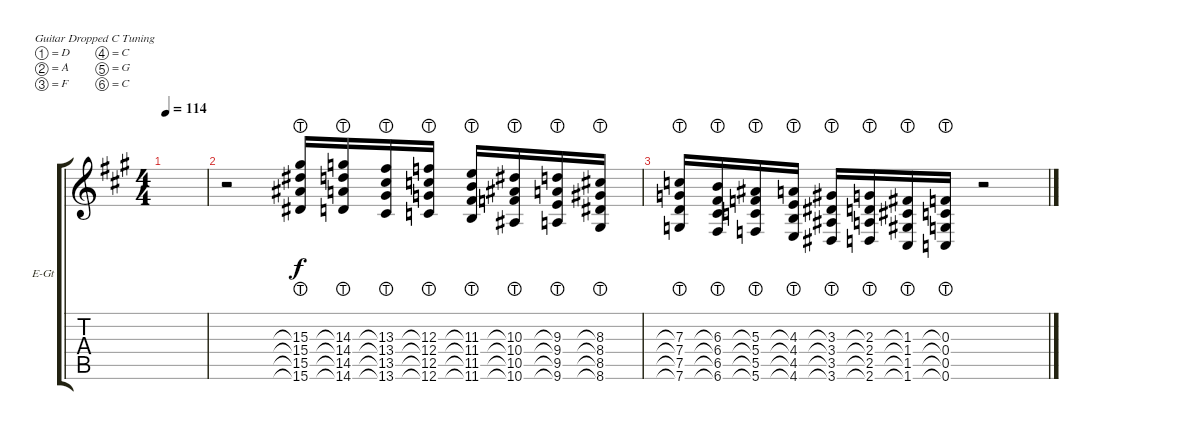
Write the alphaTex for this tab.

\defaultSystemsLayout 4
\bracketExtendMode groupsimilarinstruments
\firstSystemTrackNameOrientation horizontal
\otherSystemsTrackNameOrientation horizontal
\track ("solo" "E-Gt") {instrument distortionguitar}
\staff {score tabs}
\tuning (D4 A3 F3 C3 G2 C2)
\ts (4 4)
\tempo 114
\clef g2
\scale
0.333333
\ks f#minor
|
\scale
0.333333 r.2 (15.6{lht} 15.5{lht} 15.4{lht} 15.3{lht}).16 (14.6{lht} 14.5{lht} 14.4{lht} 14.3{lht}).16 (13.6{lht} 13.5{lht} 13.4{lht} 13.3{lht}).16 (12.6{lht} 12.5{lht} 12.4{lht} 12.3{lht}).16 (11.6{lht} 11.5{lht} 11.4{lht} 11.3{lht}).16 (10.6{lht} 10.5{lht} 10.4{lht} 10.3{lht}).16 (9.6{lht} 9.5{lht} 9.4{lht} 9.3{lht}).16 (8.6{lht} 8.5{lht} 8.4{lht} 8.3{lht}).16 |
\scale
0.333333 (7.6{lht} 7.5{lht} 7.4{lht} 7.3{lht}).16 (6.6{lht} 6.5{lht} 6.4{lht} 6.3{lht}).16 (5.6{lht} 5.5{lht} 5.4{lht} 5.3{lht}).16 (4.6{lht} 4.5{lht} 4.4{lht} 4.3{lht}).16 (3.6{lht} 3.5{lht} 3.4{lht} 3.3{lht}).16 (2.6{lht} 2.5{lht} 2.4{lht} 2.3{lht}).16 (1.6{lht} 1.5{lht} 1.4{lht} 1.3{lht}).16 (0.6{lht} 0.5{lht} 0.4{lht} 0.3{lht}).16 r.2 |
\scale
0.333333 |
\scale
0.333333 |
\scale
0.333333 |
\scale
0.333333 |
\scale
0.333333 |
\scale
0.333333 |
\scale
0.333333 |
\scale
0.333333
